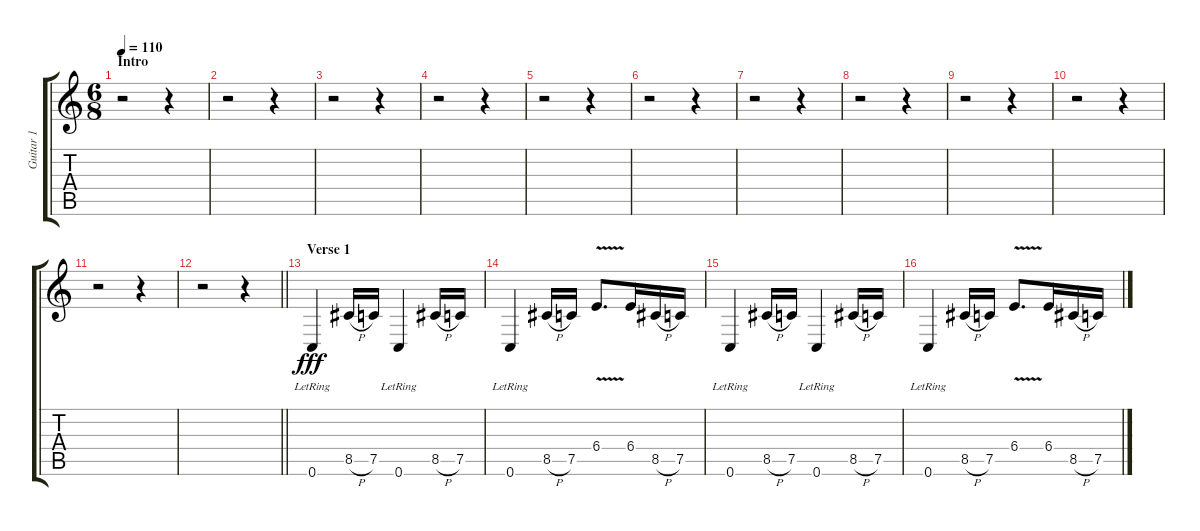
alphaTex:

\track ("Guitar 1" "Guitar 1") {instrument distortionguitar}
\staff {score tabs}
\tuning (C4 G3 Eb3 Bb2 F2 C2) {hide}
\ts (6 8)
\section ("" "Intro")
\tempo 110
\clef g2
\ks c
r.2{dy fff instrument distortionguitar} r.4 |
r.2 r.4 |
r.2 r.4 |
r.2 r.4 |
r.2 r.4 |
r.2 r.4 |
r.2 r.4 |
r.2 r.4 |
r.2 r.4 |
r.2 r.4 |
r.2 r.4 |
\barLineRight lightlight
r.2 r.4 |
\section ("" "Verse 1")
0.6{lr}.4 8.5{h}.16 7.5.16 0.6{lr}.4 8.5{h}.16 7.5.16 |
0.6{lr}.4 8.5{h}.16 7.5.16 6.4{v}.8{d} 6.4.16 8.5{h}.16 7.5.16 |
0.6{lr}.4 8.5{h}.16 7.5.16 0.6{lr}.4 8.5{h}.16 7.5.16 |
0.6{lr}.4 8.5{h}.16 7.5.16 6.4{v}.8{d} 6.4.16 8.5{h}.16 7.5.16
